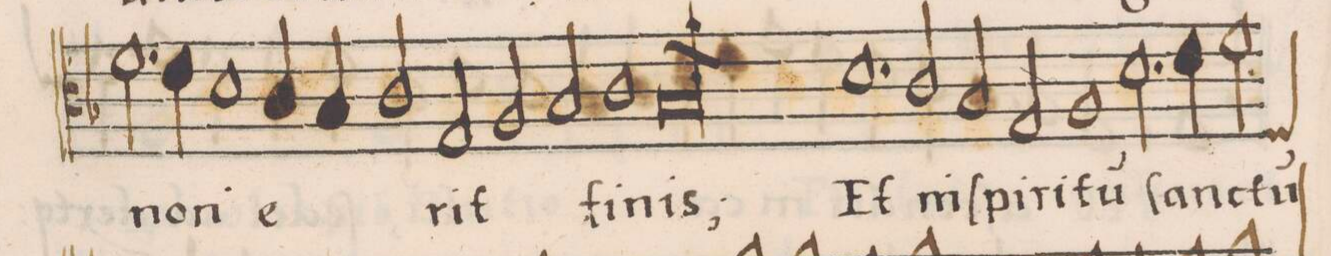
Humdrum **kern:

**kern	**text
*I"CANTVS	*
*clefC3	*
*k[b-]	*
*met(C|)	*
*M2/1	*
2.f\	non
4e\	.
1d\	.
=159-	=159-
4c/	e-
4B-/	.
2c/	.
2G/	-rit
=160-	=160-
2A/	.
2B-/	.
1c\	fi-
=161-	=161-
0B-l/	-nis;
=162-	=162-
1.d\	Et
2c/	in
=163-	=163-
2B-/	ſpi-
2G/	-ri-
1A/	-tu(m)
=164-	=164-
2.d\	ſan-
4e\	.
*custos:F	*
2f\	-ctu(m)
*-	*-
